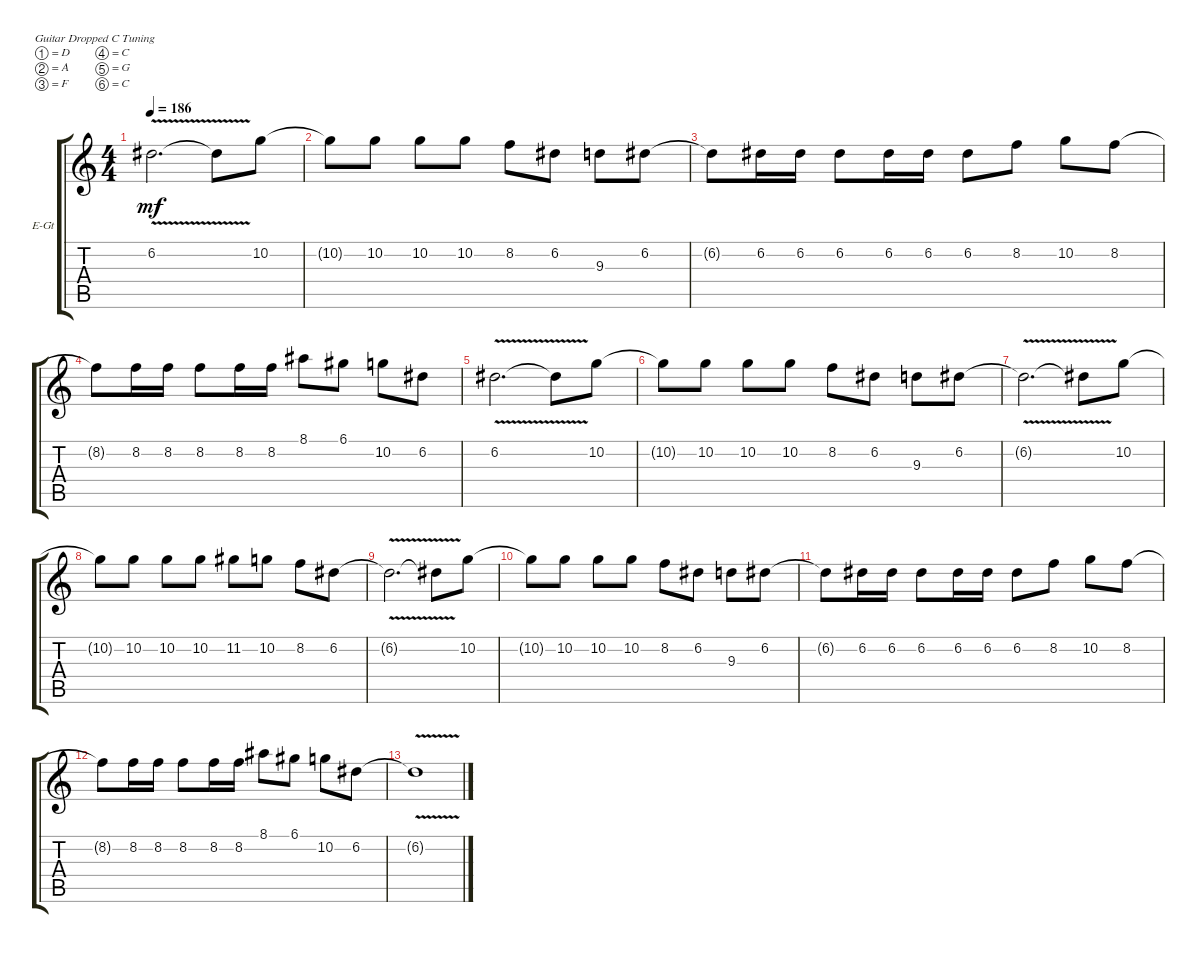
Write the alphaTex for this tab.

\defaultSystemsLayout 4
\bracketExtendMode groupsimilarinstruments
\firstSystemTrackNameOrientation horizontal
\otherSystemsTrackNameOrientation horizontal
\track ("Electric Guitar 2" "E-Gt") {instrument distortionguitar}
\staff {score tabs}
\tuning (D4 A3 F3 C3 G2 C2)
\ts (4 4)
\tempo 186
\clef g2
\scale
0.333333
\ks c
6.2{v t}.2{d dy mf} 6.2{t}.8 10.2.8 |
\scale
0.333333 10.2{t}.8 10.2.8 10.2.8 10.2.8 8.2.8 6.2.8 9.3.8 6.2.8 |
\scale
0.333333 6.2{t}.8 6.2.16 6.2.16 6.2.8 6.2.16 6.2.16 6.2.8 8.2.8 10.2.8 8.2.8 |
8.2{t}.8 8.2.16 8.2.16 8.2.8 8.2.16 8.2.16 8.1.8 6.1.8 10.2.8 6.2.8 |
6.2{v}.2{d} 6.2{t}.8 10.2.8 |
10.2{t}.8 10.2.8 10.2.8 10.2.8 8.2.8 6.2.8 9.3.8 6.2.8 |
6.2{v t}.2{d} 6.2{t}.8 10.2.8 |
10.2{t}.8 10.2.8 10.2.8 10.2.8 11.2.8 10.2.8 8.2.8 6.2.8 |
6.2{v t}.2{d} 6.2{t}.8 10.2.8 |
10.2{t}.8 10.2.8 10.2.8 10.2.8 8.2.8 6.2.8 9.3.8 6.2.8 |
6.2{t}.8 6.2.16 6.2.16 6.2.8 6.2.16 6.2.16 6.2.8 8.2.8 10.2.8 8.2.8 |
8.2{t}.8 8.2.16 8.2.16 8.2.8 8.2.16 8.2.16 8.1.8 6.1.8 10.2.8 6.2.8 |
6.2{v t}.1
